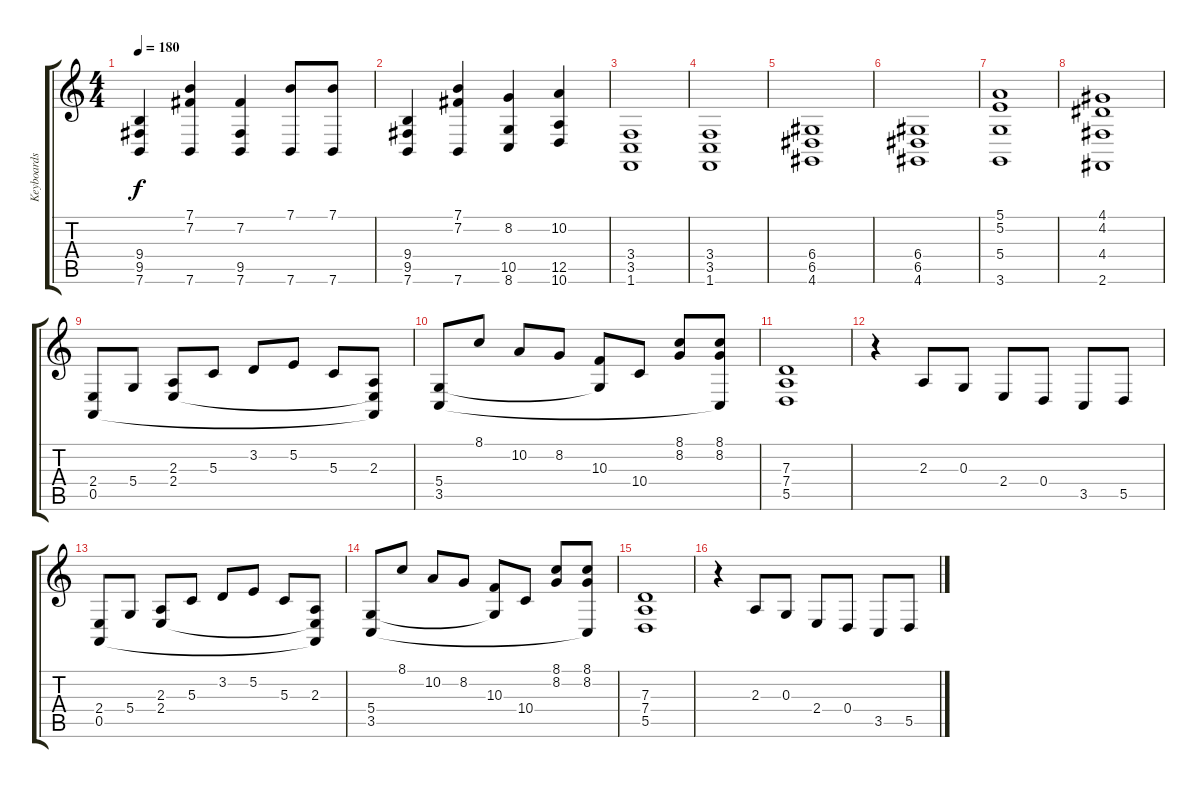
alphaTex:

\track ("Keyboards" "Keyboards") {instrument drawbarorgan}
\staff {score tabs}
\tuning (E4 B3 G3 D3 A2 E2) {hide}
\ts (4 4)
\tempo 180
\clef g2
\ks c
(9.4 9.5 7.6).4{dy f} (7.1 7.2 7.6).4 (7.2 9.5 7.6).4 (7.1 7.6).8 (7.1 7.6).8 |
(9.4 9.5 7.6).4 (7.1 7.2 7.6).4 (8.2 10.5 8.6).4 (10.2 12.5 10.6).4 |
(3.4 3.5 1.6).1 |
(3.4 3.5 1.6).1 |
(6.4 6.5 4.6).1 |
(6.4 6.5 4.6).1 |
(5.1 5.2 5.4 3.6).1 |
(4.1 4.2 4.4 2.6).1 |
(2.4 0.5).8 5.4.8 (2.3 2.4).8 5.3.8 3.2.8 5.2.8 5.3.8 (2.3 2.4{t} 0.5{t}).8 |
(5.4 3.5).8 8.1.8 10.2.8 8.2.8 (10.3 5.4{t}).8 10.4.8 (8.1 8.2).8 (8.1 8.2 3.5{t}).8 |
(7.3 7.4 5.5).1 |
r.4 2.3.8 0.3.8 2.4.8 0.4.8 3.5.8 5.5.8 |
(2.4 0.5).8 5.4.8 (2.3 2.4).8 5.3.8 3.2.8 5.2.8 5.3.8 (2.3 2.4{t} 0.5{t}).8 |
(5.4 3.5).8 8.1.8 10.2.8 8.2.8 (10.3 5.4{t}).8 10.4.8 (8.1 8.2).8 (8.1 8.2 3.5{t}).8 |
(7.3 7.4 5.5).1 |
r.4 2.3.8 0.3.8 2.4.8 0.4.8 3.5.8 5.5.8
